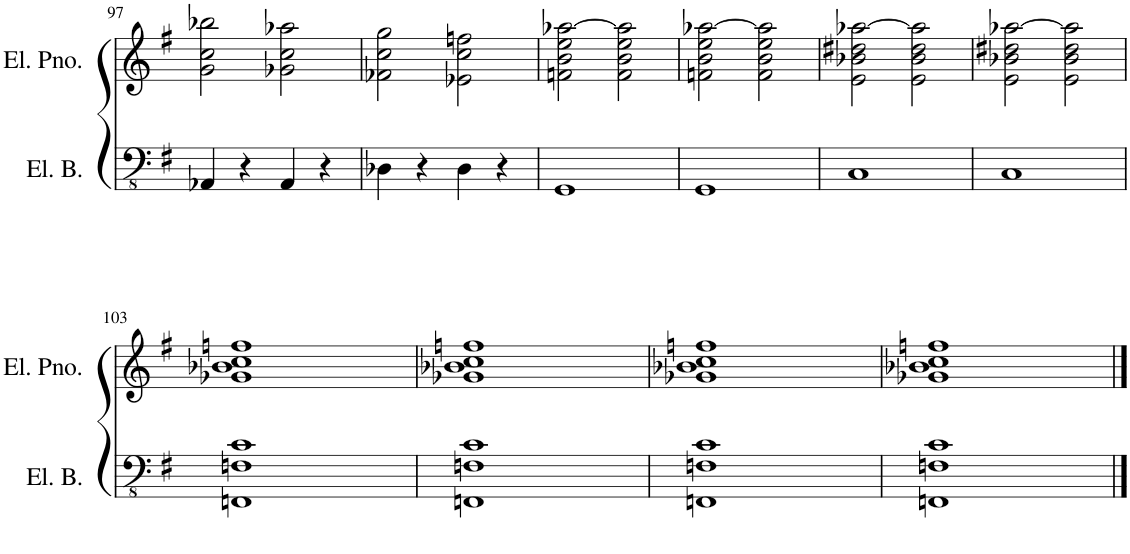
**kern	**kern
*part2	*part1
*staff2	*staff1
*I"Electric Bass	*I"Electric Piano
*I'El. B.	*I'El. Pno.
!!LO:PB:g=z
*clefFv4	*clefG2
*k[f#]	*k[f#]
*M2/2	*M2/2
*met(c|)	*met(c|)
=97	=97
4AAA-X/	2g\ 2cc\ 2bb-X\
4r	.
4AAA-/	2g-X\ 2cc\ 2aa-X\
4r	.
=98	=98
4DD-X\	2f-X\ 2cc\ 2gg\
4r	.
4DD-\	2e-X\ 2cc\ 2ffn\
4r	.
=99	=99
1GGG	2fn\ 2b\ 2ee\ [2aa-X\
.	2f\ 2b\ 2ee\ 2aa-\]
=100	=100
1GGG	2fn\ 2b\ 2ee\ [2aa-X\
.	2f\ 2b\ 2ee\ 2aa-\]
=101	=101
1CC	2e\ 2b-X\ 2dd#X\ [2aa-X\
.	2e\ 2b-\ 2dd#\ 2aa-\]
=102	=102
1CC	2e\ 2b-X\ 2dd#X\ [2aa-X\
.	2e\ 2b-\ 2dd#\ 2aa-\]
!!LO:LB:g=z
=103	=103
1FFFn 1FFn 1C	1g-X 1b-X 1cc 1ffn
=104	=104
1FFFn 1FFn 1C	1g-X 1b-X 1cc 1ffn
=105	=105
1FFFn 1FFn 1C	1g-X 1b-X 1cc 1ffn
=106	=106
1FFFn 1FFn 1C	1g-X 1b-X 1cc 1ffn
==	==
*-	*-
